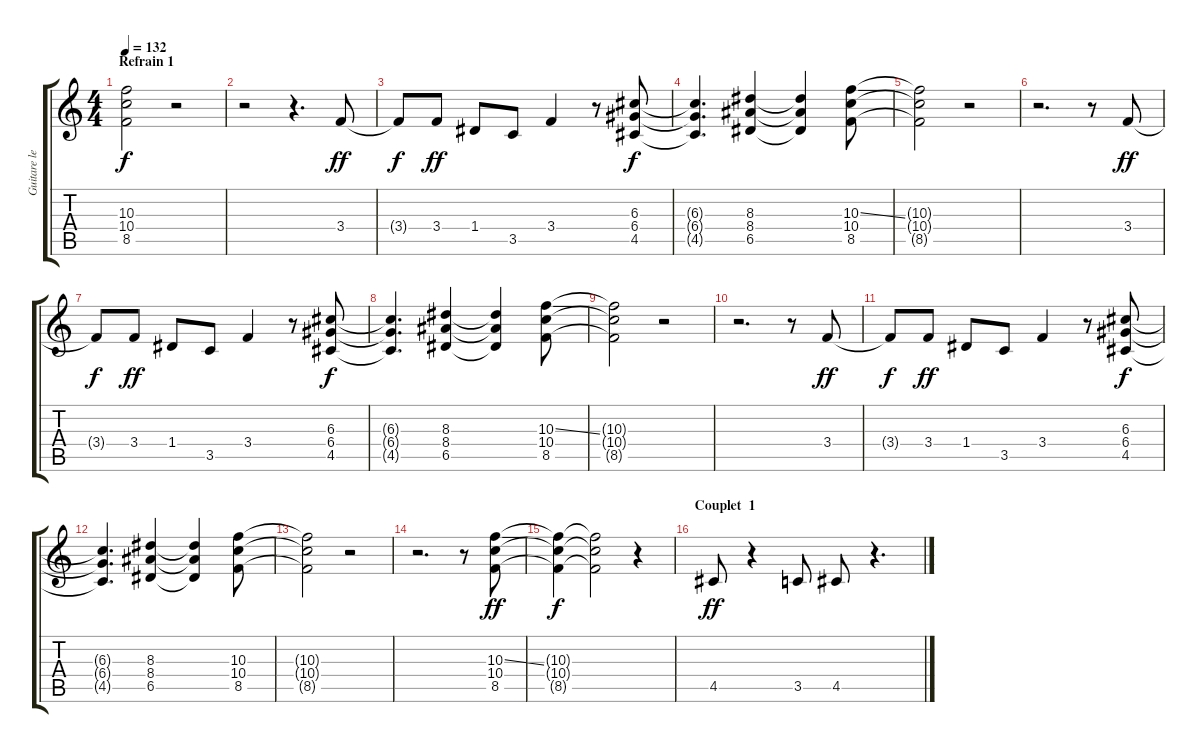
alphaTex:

\track ("Guitare lead" "Guitare le") {instrument distortionguitar}
\staff {score tabs}
\tuning (E4 B3 G3 D3 A2 E2) {hide}
\ts (4 4)
\section ("" "Refrain 1")
\tempo 132
\clef g2
\ks c
(10.3{t} 10.4{t} 8.5{t}).2{dy f} r.2 |
r.2 r.4{d} 3.4.8{dy ff} |
3.4{t}.8{dy f} 3.4.8{dy ff} 1.4.8 3.5.8 3.4.4 r.8 (6.3 6.4 4.5).8{dy f} |
(6.3{t} 6.4{t} 4.5{t}).4{d} (8.3 8.4 6.5).4 (8.3{t} 8.4{t} 6.5{t}).4 (10.3{ss} 10.4 8.5).8 |
(10.3{t} 10.4{t} 8.5{t}).2 r.2 |
r.2{d} r.8 3.4.8{dy ff} |
3.4{t}.8{dy f} 3.4.8{dy ff} 1.4.8 3.5.8 3.4.4 r.8 (6.3 6.4 4.5).8{dy f} |
(6.3{t} 6.4{t} 4.5{t}).4{d} (8.3 8.4 6.5).4 (8.3{t} 8.4{t} 6.5{t}).4 (10.3{ss} 10.4 8.5).8 |
(10.3{t} 10.4{t} 8.5{t}).2 r.2 |
r.2{d} r.8 3.4.8{dy ff} |
3.4{t}.8{dy f} 3.4.8{dy ff} 1.4.8 3.5.8 3.4.4 r.8 (6.3 6.4 4.5).8{dy f} |
(6.3{t} 6.4{t} 4.5{t}).4{d} (8.3 8.4 6.5).4 (8.3{t} 8.4{t} 6.5{t}).4 (10.3 10.4 8.5).8 |
(10.3{t} 10.4{t} 8.5{t}).2 r.2 |
r.2{d} r.8 (10.3{ss} 10.4 8.5).8{dy ff} |
(10.3{t} 10.4{t} 8.5{t}).4{dy f} (10.3{t} 10.4{t} 8.5{t}).2 r.4 |
\section ("" "Couplet  1")
4.5.8{dy ff} r.4 3.5.8 4.5.8 r.4{d}
